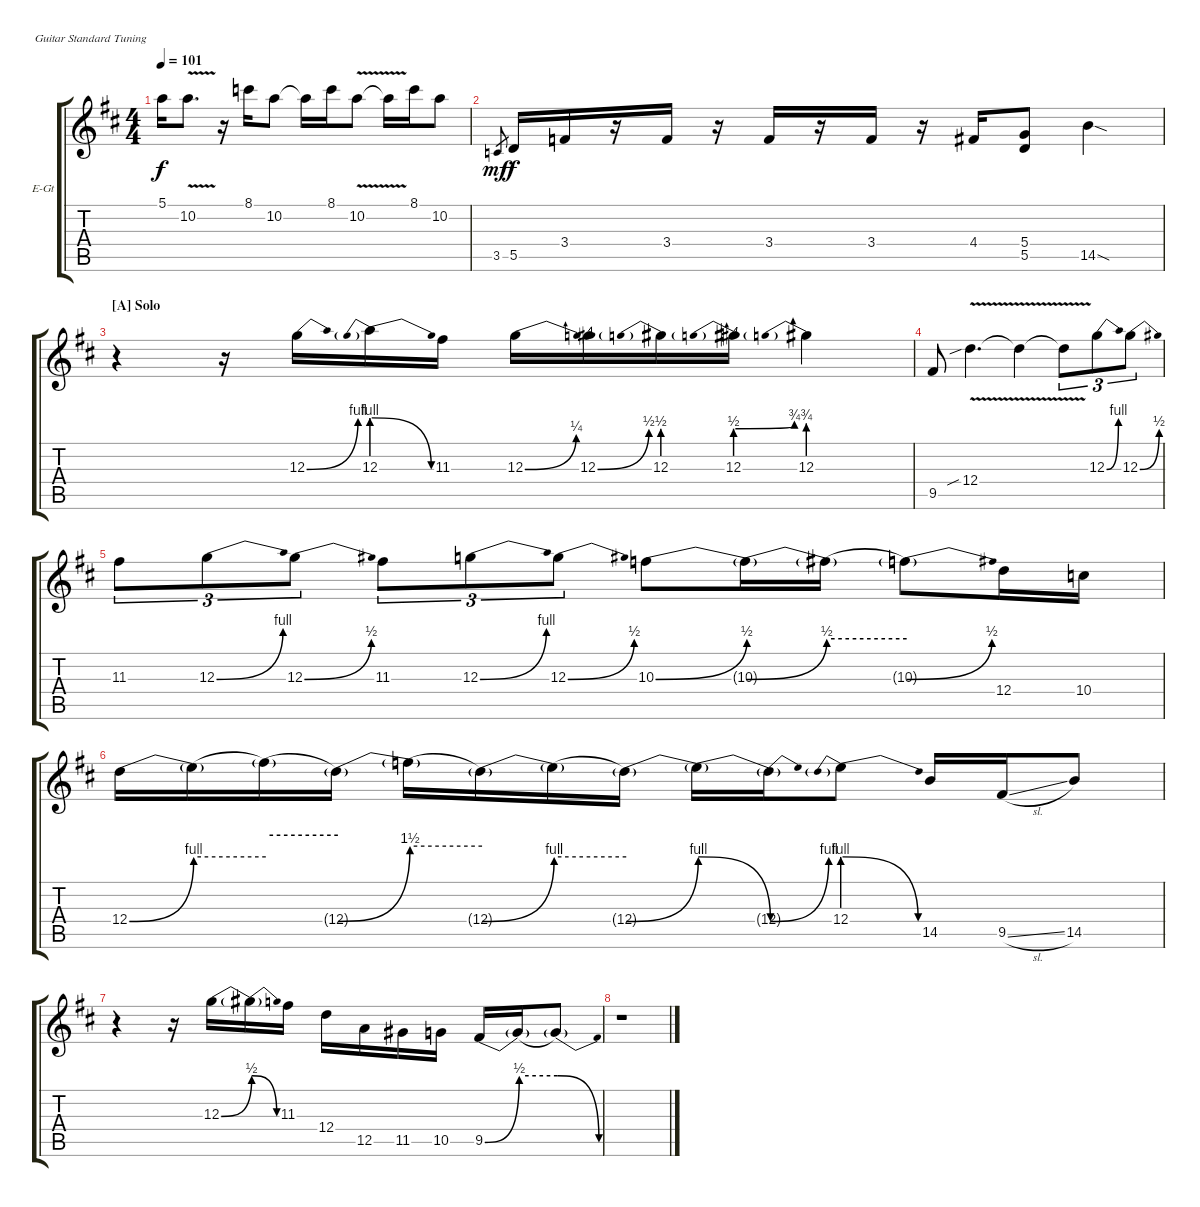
\bracketExtendMode groupsimilarinstruments
\firstSystemTrackNameOrientation horizontal
\otherSystemsTrackNameOrientation horizontal
\track ("Guitar 3" "E-Gt") {instrument overdrivenguitar}
\staff {score tabs}
\tuning (E4 B3 G3 D3 A2 E2)
\ts (4 4)
\tempo 101
\clef g2
\ks d
5.1.16{dy f} 10.2{v}.8{d} r.16 8.1.16 10.2.8 10.2{t}.16 8.1.16 10.2{v}.8 10.2{v t}.16 8.1.16 10.2.8 |
3.5.8{gr dy mf} 5.5.16{dy f} 3.4.16 r.16 3.4.16 r.16 3.4.16 r.16 3.4.16 r.16 4.4.16 (5.4 5.5).8 14.5{sod}.4 |
\section ("A" "Solo")
r.4 r.16 12.3{be (bend 0 0 60 4)}.16 12.3{be (prebendrelease 0 4 60 0)}.16 11.3.16 12.3{be (bend 0 0 60 1)}.16 12.3{be (bend 0 0 60 2)}.16 12.3{be (prebend 0 2 60 2)}.16 12.3{be (prebendbend 0 2 60 3)}.16 12.3{be (prebend 0 3 60 3)}.4 |
9.5.8 12.4{v sib}.4{d} 12.4{v t}.4 12.4{v t}.8{tu (3 2)} 12.3{be (bend 0 0 60 4)}.8{tu (3 2)} 12.3{be (bend 0 0 60 2)}.8{tu (3 2)} |
11.3.8{tu (3 2)} 12.3{be (bend 0 0 60 4)}.8{tu (3 2)} 12.3{be (bend 0 0 60 2)}.8{tu (3 2)} 11.3.8{tu (3 2)} 12.3{be (bend 0 0 60 4)}.8{tu (3 2)} 12.3{be (bend 0 0 60 2)}.8{tu (3 2)} 10.3{be (bend 0 0 60 2)}.8 10.3{be (bend 0 0 60 2) t}.16 10.3{be (hold 0 2 60 2) t}.16 10.3{be (bend 0 0 60 2) t}.8 12.4.16 10.4.16 |
12.4{be (bend 0 0 60 4)}.16 12.4{be (hold 0 4 60 4) t}.16 12.4{be (hold 0 8 60 8) t}.16 12.4{be (bend 0 0 60 6) t}.16 12.4{be (hold 0 6 60 6) t}.16 12.4{be (bend 0 0 60 4) t}.16 12.4{be (hold 0 4 60 4) t}.16 12.4{be (bend 0 0 60 4) t}.16 12.4{be (release 0 4 60 0) t}.16 12.4{be (bend 0 0 60 4) t}.16 12.4{be (prebendrelease 0 4 60 0)}.8 14.5.16 9.5{sl}.16 14.5.8 |
r.4 r.16 12.3{be (bend 0 0 60 2)}.16 12.3{be (release 0 2 60 0) t}.16 11.3.16 12.4.16 12.5.16 11.5.16 10.5.16 9.5{be (bend 0 0 60 2)}.16 9.5{be (hold 0 2 60 2) t}.16 9.5{be (release 0 2 60 0) t}.8 |
r.1
